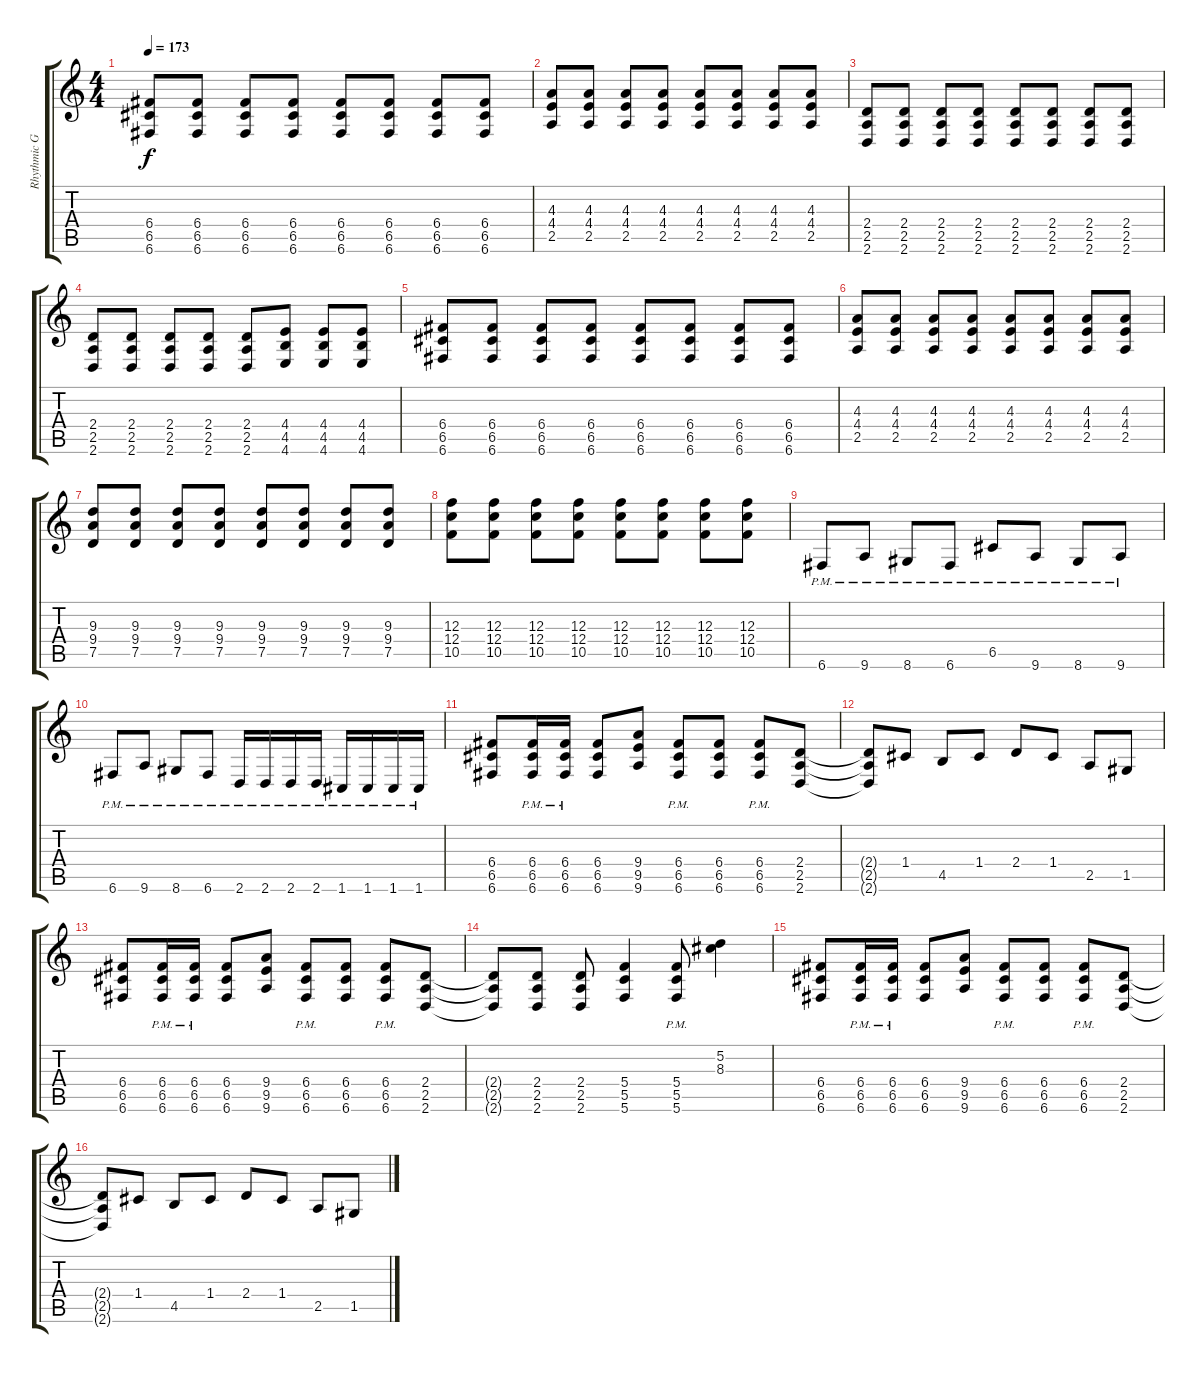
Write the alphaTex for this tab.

\track ("Rhythmic Guitar" "Rhythmic G") {instrument distortionguitar}
\staff {score tabs}
\tuning (D4 A3 F3 C3 G2 C2) {hide}
\ts (4 4)
\tempo 173
\clef g2
\ks c
(6.4 6.5 6.6).8{dy f} (6.4 6.5 6.6).8 (6.4 6.5 6.6).8 (6.4 6.5 6.6).8 (6.4 6.5 6.6).8 (6.4 6.5 6.6).8 (6.4 6.5 6.6).8 (6.4 6.5 6.6).8 |
(4.3 4.4 2.5).8 (4.3 4.4 2.5).8 (4.3 4.4 2.5).8 (4.3 4.4 2.5).8 (4.3 4.4 2.5).8 (4.3 4.4 2.5).8 (4.3 4.4 2.5).8 (4.3 4.4 2.5).8 |
(2.4 2.5 2.6).8 (2.4 2.5 2.6).8 (2.4 2.5 2.6).8 (2.4 2.5 2.6).8 (2.4 2.5 2.6).8 (2.4 2.5 2.6).8 (2.4 2.5 2.6).8 (2.4 2.5 2.6).8 |
(2.4 2.5 2.6).8 (2.4 2.5 2.6).8 (2.4 2.5 2.6).8 (2.4 2.5 2.6).8 (2.4 2.5 2.6).8 (4.4 4.5 4.6).8 (4.4 4.5 4.6).8 (4.4 4.5 4.6).8 |
(6.4 6.5 6.6).8 (6.4 6.5 6.6).8 (6.4 6.5 6.6).8 (6.4 6.5 6.6).8 (6.4 6.5 6.6).8 (6.4 6.5 6.6).8 (6.4 6.5 6.6).8 (6.4 6.5 6.6).8 |
(4.3 4.4 2.5).8 (4.3 4.4 2.5).8 (4.3 4.4 2.5).8 (4.3 4.4 2.5).8 (4.3 4.4 2.5).8 (4.3 4.4 2.5).8 (4.3 4.4 2.5).8 (4.3 4.4 2.5).8 |
(9.3 9.4 7.5).8 (9.3 9.4 7.5).8 (9.3 9.4 7.5).8 (9.3 9.4 7.5).8 (9.3 9.4 7.5).8 (9.3 9.4 7.5).8 (9.3 9.4 7.5).8 (9.3 9.4 7.5).8 |
(12.3 12.4 10.5).8 (12.3 12.4 10.5).8 (12.3 12.4 10.5).8 (12.3 12.4 10.5).8 (12.3 12.4 10.5).8 (12.3 12.4 10.5).8 (12.3 12.4 10.5).8 (12.3 12.4 10.5).8 |
6.6{pm}.8 9.6{pm}.8 8.6{pm}.8 6.6{pm}.8 6.5{pm}.8 9.6{pm}.8 8.6{pm}.8 9.6{pm}.8 |
6.6{pm}.8 9.6{pm}.8 8.6{pm}.8 6.6{pm}.8 2.6{pm}.16 2.6{pm}.16 2.6{pm}.16 2.6{pm}.16 1.6{pm}.16 1.6{pm}.16 1.6{pm}.16 1.6{pm}.16 |
(6.4 6.5 6.6).8 (6.4{pm} 6.5{pm} 6.6{pm}).16 (6.4{pm} 6.5{pm} 6.6{pm}).16 (6.4 6.5 6.6).8 (9.4 9.5 9.6).8 (6.4{pm} 6.5{pm} 6.6{pm}).8 (6.4 6.5 6.6).8 (6.4{pm} 6.5{pm} 6.6{pm}).8 (2.4 2.5 2.6).8 |
(2.4{t} 2.5{t} 2.6{t}).8 1.4.8 4.5.8 1.4.8 2.4.8 1.4.8 2.5.8 1.5.8 |
(6.4 6.5 6.6).8 (6.4{pm} 6.5{pm} 6.6{pm}).16 (6.4{pm} 6.5{pm} 6.6{pm}).16 (6.4 6.5 6.6).8 (9.4 9.5 9.6).8 (6.4{pm} 6.5{pm} 6.6{pm}).8 (6.4 6.5 6.6).8 (6.4{pm} 6.5{pm} 6.6{pm}).8 (2.4 2.5 2.6).8 |
(2.4{t} 2.5{t} 2.6{t}).8 (2.4 2.5 2.6).8 (2.4 2.5 2.6).8 (5.4 5.5 5.6).4 (5.4{pm} 5.5{pm} 5.6{pm}).8 (5.2 8.3).4 |
(6.4 6.5 6.6).8 (6.4{pm} 6.5{pm} 6.6{pm}).16 (6.4{pm} 6.5{pm} 6.6{pm}).16 (6.4 6.5 6.6).8 (9.4 9.5 9.6).8 (6.4{pm} 6.5{pm} 6.6{pm}).8 (6.4 6.5 6.6).8 (6.4{pm} 6.5{pm} 6.6{pm}).8 (2.4 2.5 2.6).8 |
(2.4{t} 2.5{t} 2.6{t}).8 1.4.8 4.5.8 1.4.8 2.4.8 1.4.8 2.5.8 1.5.8
